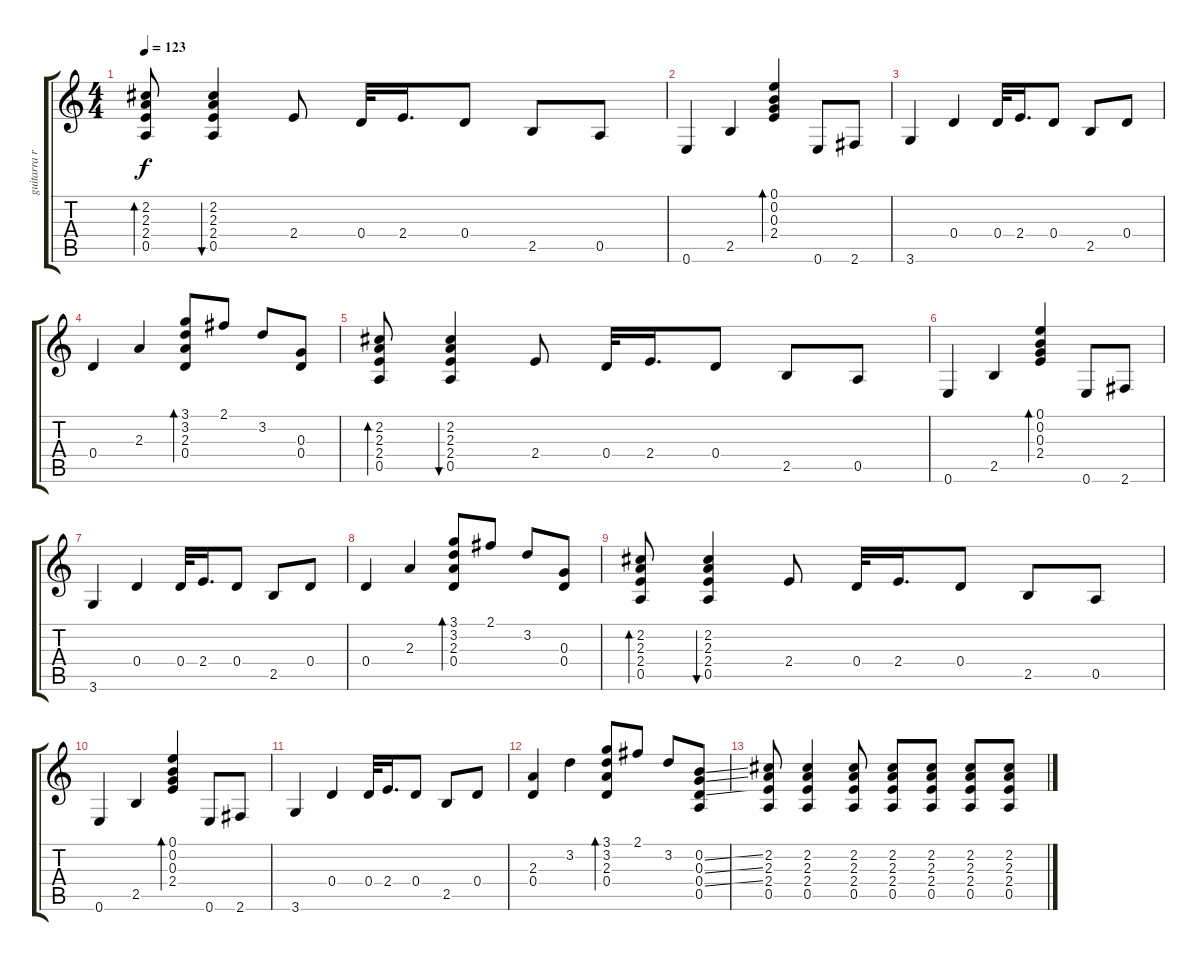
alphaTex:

\track ("guitarra ritmica" "guitarra r") {instrument electricguitarclean}
\staff {score tabs}
\tuning (E4 B3 G3 D3 A2 E2) {hide}
\ts (4 4)
\tempo 123
\clef g2
\ks c
(2.2 2.3 2.4 0.5).8{bd 480 dy f} (2.2 2.3 2.4 0.5).4{bu 240} 2.4.8 0.4.32 2.4.16{d} 0.4.8 2.5.8 0.5.8 |
0.6.4 2.5.4 (0.1 0.2 0.3 2.4).4{bd 480} 0.6.8 2.6.8 |
3.6.4 0.4.4 0.4.32 2.4.16{d} 0.4.8 2.5.8 0.4.8 |
0.4.4 2.3.4 (3.1 3.2 2.3 0.4).8{bd 480 beam Up} 2.1.8{beam Up} 3.2.8 (0.3 0.4).8 |
(2.2 2.3 2.4 0.5).8{bd 480} (2.2 2.3 2.4 0.5).4{bu 240} 2.4.8 0.4.32 2.4.16{d} 0.4.8 2.5.8 0.5.8 |
0.6.4 2.5.4 (0.1 0.2 0.3 2.4).4{bd 480} 0.6.8 2.6.8 |
3.6.4 0.4.4 0.4.32 2.4.16{d} 0.4.8 2.5.8 0.4.8 |
0.4.4 2.3.4 (3.1 3.2 2.3 0.4).8{bd 480 beam Up} 2.1.8{beam Up} 3.2.8 (0.3 0.4).8 |
(2.2 2.3 2.4 0.5).8{bd 480} (2.2 2.3 2.4 0.5).4{bu 240} 2.4.8 0.4.32 2.4.16{d} 0.4.8 2.5.8 0.5.8 |
0.6.4 2.5.4 (0.1 0.2 0.3 2.4).4{bd 480} 0.6.8 2.6.8 |
3.6.4 0.4.4 0.4.32 2.4.16{d} 0.4.8 2.5.8 0.4.8 |
(2.3 0.4).4 3.2.4 (3.1 3.2 2.3 0.4).8{bd 480 beam Up} 2.1.8{beam Up} 3.2.8 (0.2{ss} 0.3{ss} 0.4{ss} 0.5).8 |
(2.2 2.3 2.4 0.5).8 (2.2 2.3 2.4 0.5).4 (2.2 2.3 2.4 0.5).8 (2.2 2.3 2.4 0.5).8 (2.2 2.3 2.4 0.5).8 (2.2 2.3 2.4 0.5).8 (2.2 2.3 2.4 0.5).8
